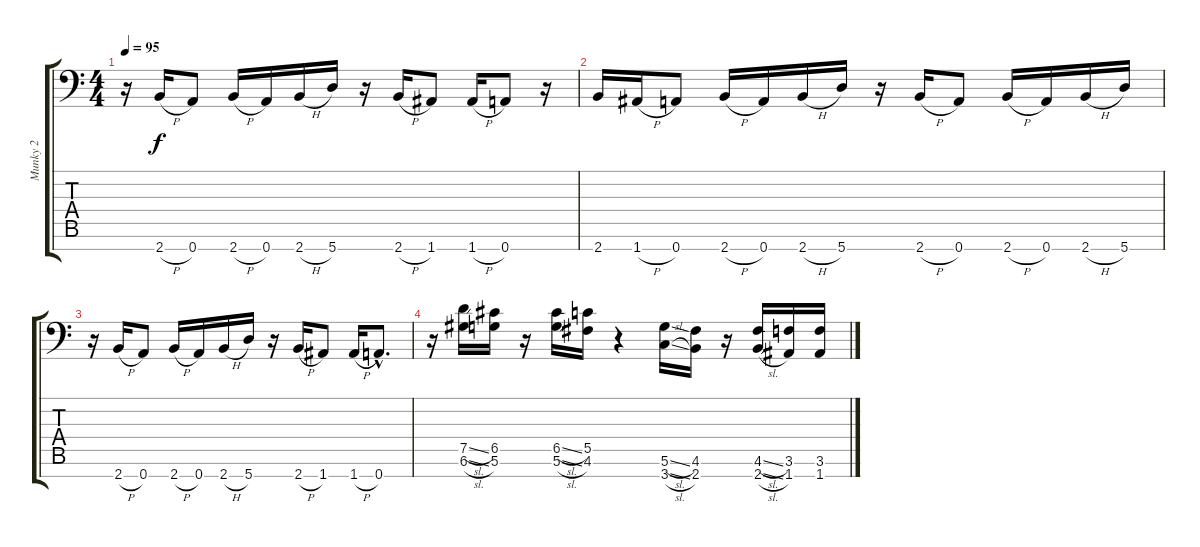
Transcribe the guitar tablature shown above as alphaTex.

\track ("Munky 2" "Munky 2") {instrument overdrivenguitar}
\staff {score tabs}
\tuning (D4 A3 F3 C3 G2 D2 A1) {hide}
\ts (4 4)
\tempo 95
\clef f4
\ks c
r.16{dy f} 2.7{h}.16 0.7.8 2.7{h}.16 0.7.16 2.7{h}.16 5.7.16 r.16 2.7{h}.16 1.7.8 1.7{h}.16 0.7.8 r.16 |
2.7.16 1.7{h}.16 0.7.8 2.7{h}.16 0.7.16 2.7{h}.16 5.7.16 r.16 2.7{h}.16 0.7.8 2.7{h}.16 0.7.16 2.7{h}.16 5.7.16 |
r.16 2.7{h}.16 0.7.8 2.7{h}.16 0.7.16 2.7{h}.16 5.7.16 r.16 2.7{h}.16 1.7.8 1.7{h}.16 0.7{hac}.8{d} |
r.16 (7.5{sl} 6.6{sl}).16 (6.5 5.6).16 r.16 (6.5{sl} 5.6{sl}).16 (5.5 4.6).16 r.4 (5.6{sl} 3.7{sl}).16 (4.6 2.7).16 r.16 (4.6{sl} 2.7{sl}).16 (3.6 1.7).16 (3.6 1.7).16
